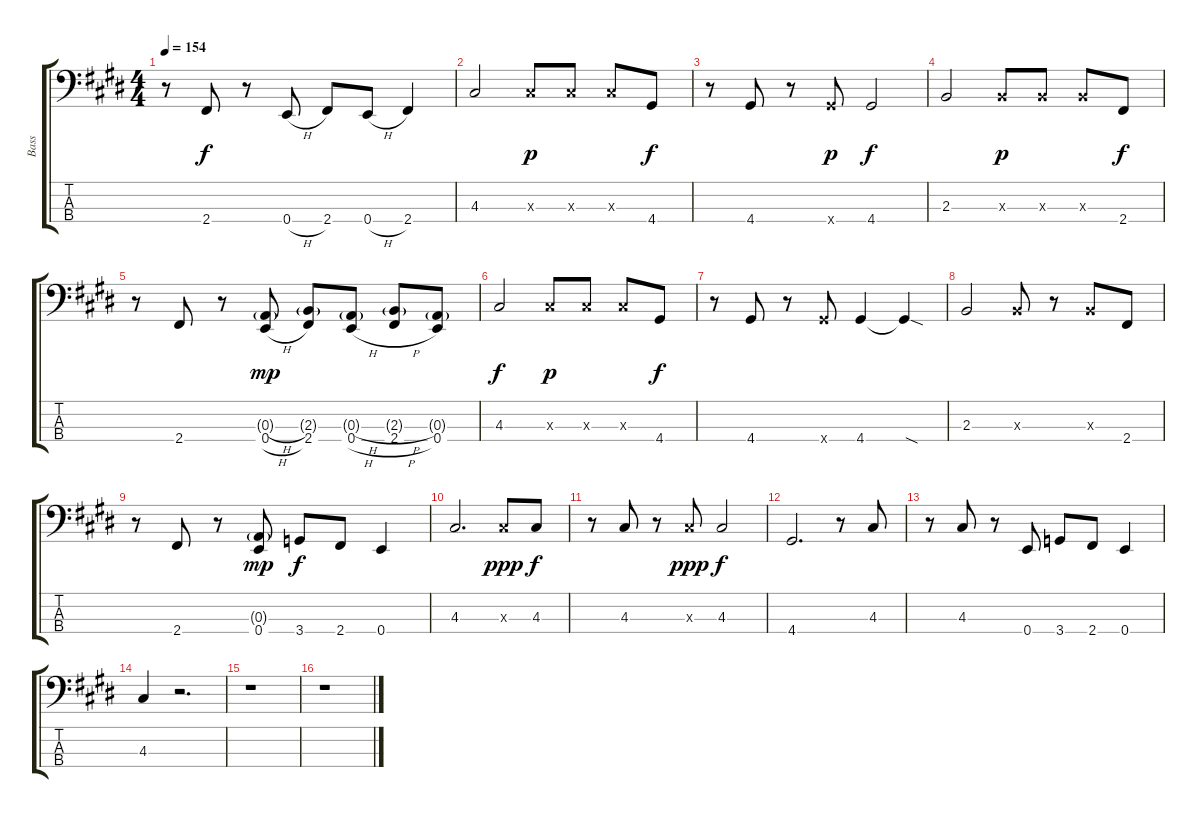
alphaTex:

\track ("Bass" "Bass") {instrument electricbassfinger}
\staff {score tabs}
\tuning (G2 D2 A1 E1) {hide}
\ts (4 4)
\tempo 154
\clef f4
\ks c#minor
r.8{dy f} 2.4.8 r.8 0.4{h}.8 2.4.8 0.4{h}.8 2.4.4 |
4.3.2 4.3{x}.8{dy p} 4.3{x}.8 4.3{x}.8 4.4.8{dy f} |
r.8 4.4.8 r.8 4.4{x}.8{dy p} 4.4.2{dy f} |
2.3.2 2.3{x}.8{dy p} 2.3{x}.8 2.3{x}.8 2.4.8{dy f} |
r.8 2.4.8 r.8 (0.3{h g} 0.4{h}).8{dy mp} (2.3{g} 2.4).8 (0.3{h g} 0.4{h}).8 (2.3{h g} 2.4{h}).8 (0.3{g} 0.4).8 |
4.3.2{dy f} 4.3{x}.8{dy p} 4.3{x}.8 4.3{x}.8 4.4.8{dy f} |
r.8 4.4.8 r.8 4.4{x}.8 4.4.4 4.4{sod t}.4 |
2.3.2 2.3{x}.8 r.8 2.3{x}.8 2.4.8 |
r.8 2.4.8 r.8 (0.3{g} 0.4).8{dy mp} 3.4.8{dy f} 2.4.8 0.4.4 |
4.3.2{d} 4.3{x}.8{dy ppp} 4.3.8{dy f} |
r.8 4.3.8 r.8 4.3{x}.8{dy ppp} 4.3.2{dy f} |
4.4.2{d} r.8 4.3.8 |
r.8 4.3.8 r.8 0.4.8 3.4.8 2.4.8 0.4.4 |
4.3.4 r.2{d} |
r.1 |
r.1
